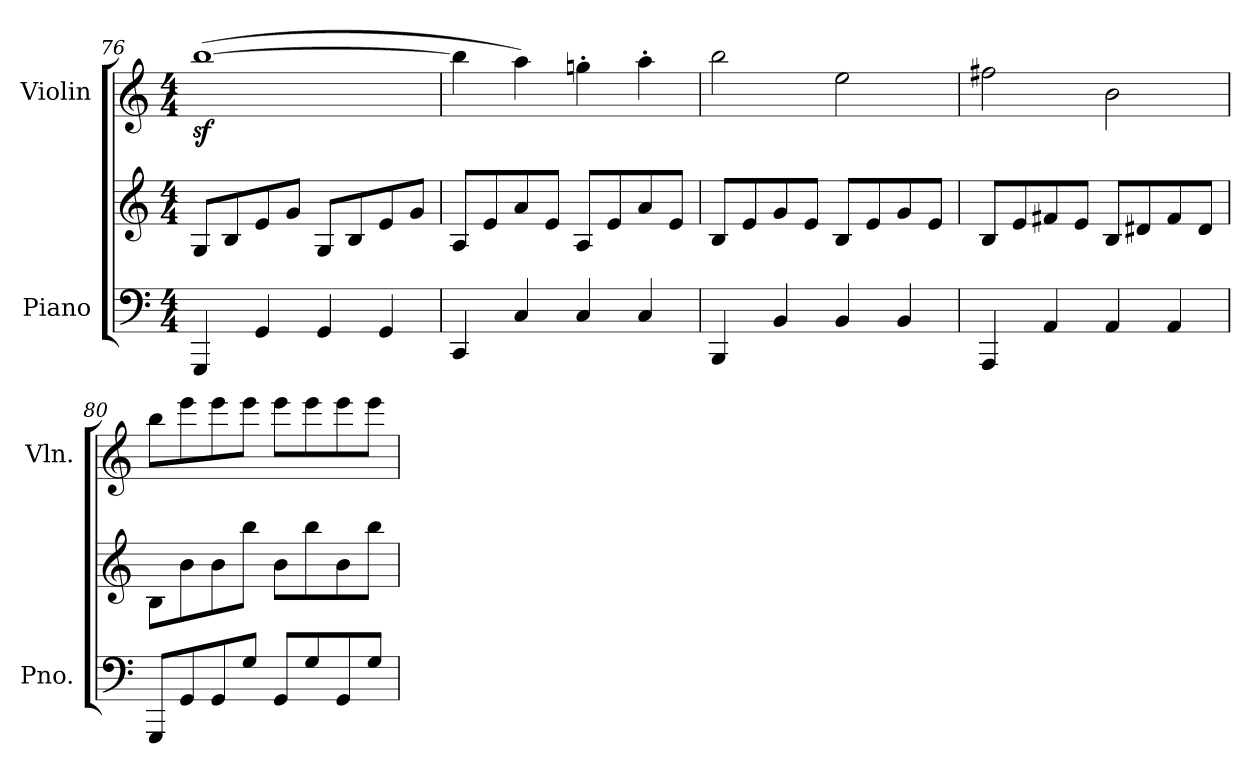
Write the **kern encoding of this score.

**kern	**kern	**dynam	**kern
*part2	*part2	*part2	*part1
*staff3	*staff2	*staff2/3	*staff1
*I"Piano	*	*	*I"Violin
*I'Pno.	*	*	*I'Vln.
!!LO:LB:g=z
*clefF4	*clefG2	*	*clefG2
*k[]	*k[]	*	*k[]
*M4/4	*M4/4	*	*M4/4
=76	=76	=76	=76
4GGG/	8G/L	.	([1bbz<
.	8B/	.	.
4GG/	8e/	.	.
.	8g/J	.	.
4GG/	8G/L	.	.
.	8B/	.	.
4GG/	8e/	.	.
.	8g/J	.	.
=77	=77	=77	=77
4CC/	8A/L	.	4bb\]
.	8e/	.	.
4C/	8a/	.	4aa\)
.	8e/J	.	.
4C/	8A/L	.	4ggn'\
.	8e/	.	.
4C/	8a/	.	4aa'\
.	8e/J	.	.
=78	=78	=78	=78
4BBB/	8B/L	.	2bb\
.	8e/	.	.
4BB/	8g/	.	.
.	8e/J	.	.
4BB/	8B/L	.	2ee\
.	8e/	.	.
4BB/	8g/	.	.
.	8e/J	.	.
=79	=79	=79	=79
4AAA/	8B/L	.	2ff#X\
.	8e/	.	.
4AA/	8f#X/	.	.
.	8e/J	.	.
4AA/	8B/L	.	2b\
.	8d#X/	.	.
4AA/	8f#/	.	.
.	8d#/J	.	.
!!LO:LB:g=z
=80	=80	=80	=80
!	!	!LO:DY:b=2	!
!	!	!LO:DY:n=1:b	!
8GGG/L	8B\L	mf mf	8bb\L
8GG/	8b\	.	8eee\
8GG/	8b\	.	8eee\
8G/J	8bb\J	.	8eee\J
8GG/L	8b\L	.	8eee\L
8G/	8bb\	.	8eee\
8GG/	8b\	.	8eee\
8G/J	8bb\J	.	8eee\J
=	=	=	=
*-	*-	*-	*-
